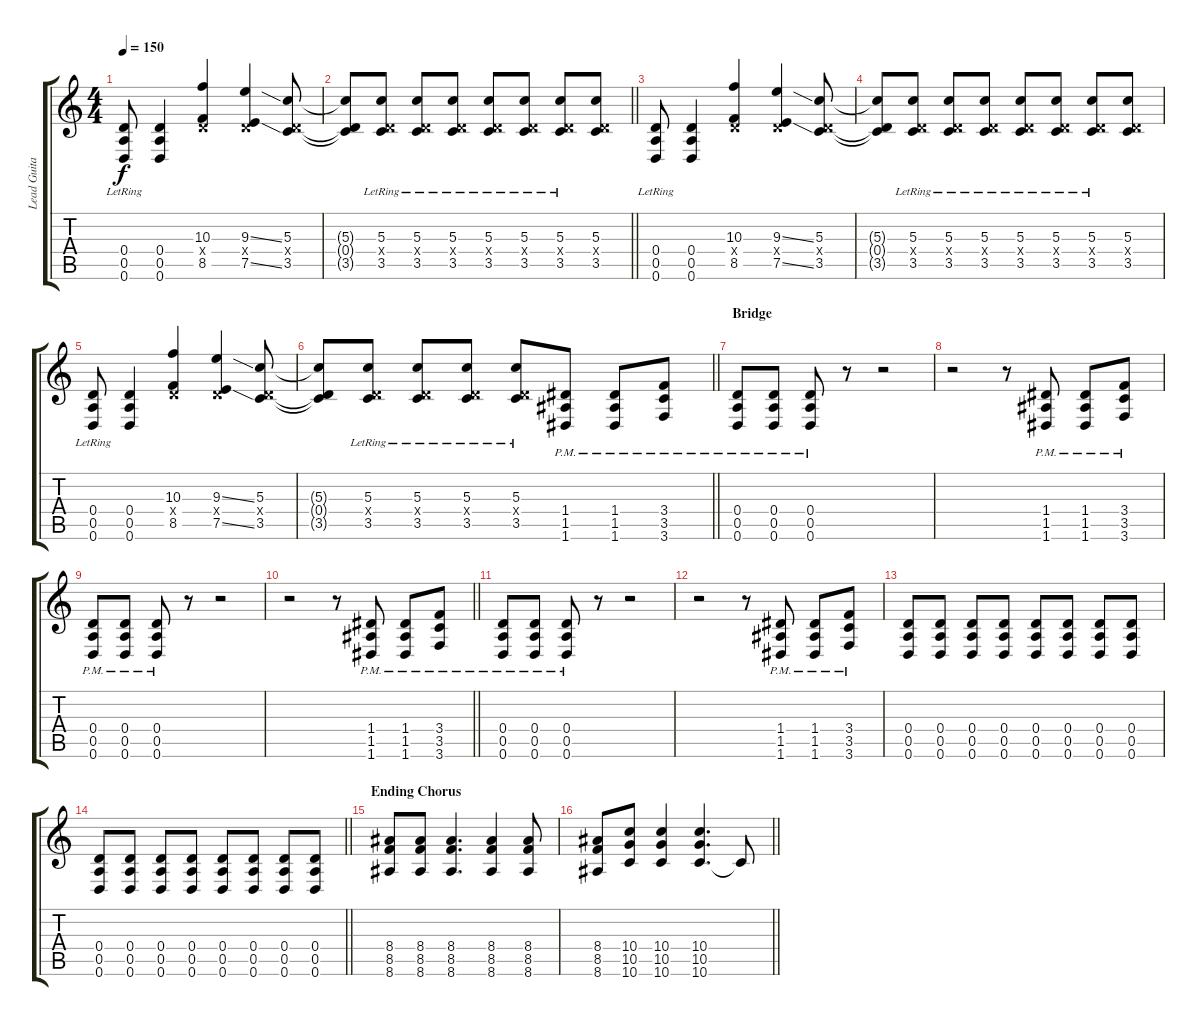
\track ("Lead Guitar - Brad Delson" "Lead Guita") {instrument overdrivenguitar}
\staff {score tabs}
\tuning (E4 B3 G3 D3 A2 D2) {hide}
\ts (4 4)
\tempo 150
\clef g2
\ks c
(0.4{lr} 0.5{lr} 0.6{lr}).8{dy f} (0.4 0.5 0.6).4 (10.3 0.4{x} 8.5).4 (9.3{ss} 0.4{x} 7.5{ss}).4 (5.3 0.4{x} 3.5).8 |
\barLineRight lightlight
(5.3{t} 0.4{t} 3.5{t}).8 (5.3{lr} 0.4{x} 3.5{lr}).8 (5.3{lr} 0.4{x} 3.5{lr}).8 (5.3{lr} 0.4{x} 3.5{lr}).8 (5.3{lr} 0.4{x} 3.5{lr}).8 (5.3{lr} 0.4{x} 3.5{lr}).8 (5.3{lr} 0.4{x} 3.5{lr}).8 (5.3 0.4{x} 3.5).8 |
(0.4{lr} 0.5{lr} 0.6{lr}).8 (0.4 0.5 0.6).4 (10.3 0.4{x} 8.5).4 (9.3{ss} 0.4{x} 7.5{ss}).4 (5.3 0.4{x} 3.5).8 |
(5.3{t} 0.4{t} 3.5{t}).8 (5.3{lr} 0.4{x} 3.5{lr}).8 (5.3{lr} 0.4{x} 3.5{lr}).8 (5.3{lr} 0.4{x} 3.5{lr}).8 (5.3{lr} 0.4{x} 3.5{lr}).8 (5.3{lr} 0.4{x} 3.5{lr}).8 (5.3{lr} 0.4{x} 3.5{lr}).8 (5.3 0.4{x} 3.5).8 |
(0.4{lr} 0.5{lr} 0.6{lr}).8 (0.4 0.5 0.6).4 (10.3 0.4{x} 8.5).4 (9.3{ss} 0.4{x} 7.5{ss}).4 (5.3 0.4{x} 3.5).8 |
\barLineRight lightlight
(5.3{t} 0.4{t} 3.5{t}).8 (5.3{lr} 0.4{x} 3.5{lr}).8 (5.3{lr} 0.4{x} 3.5{lr}).8 (5.3{lr} 0.4{x} 3.5{lr}).8 (5.3{lr} 0.4{x} 3.5{lr}).8 (1.4{pm} 1.5{pm} 1.6{pm}).8 (1.4{pm} 1.5{pm} 1.6{pm}).8 (3.4{pm} 3.5{pm} 3.6{pm}).8 |
\section ("" "Bridge")
(0.4{pm} 0.5{pm} 0.6{pm}).8 (0.4{pm} 0.5{pm} 0.6{pm}).8 (0.4{pm} 0.5{pm} 0.6{pm}).8 r.8 r.2 |
r.2 r.8 (1.4{pm} 1.5{pm} 1.6{pm}).8 (1.4{pm} 1.5{pm} 1.6{pm}).8 (3.4{pm} 3.5{pm} 3.6{pm}).8 |
(0.4{pm} 0.5{pm} 0.6{pm}).8 (0.4{pm} 0.5{pm} 0.6{pm}).8 (0.4{pm} 0.5{pm} 0.6{pm}).8 r.8 r.2 |
\barLineRight lightlight
r.2 r.8 (1.4{pm} 1.5{pm} 1.6{pm}).8 (1.4{pm} 1.5{pm} 1.6{pm}).8 (3.4{pm} 3.5{pm} 3.6{pm}).8 |
(0.4{pm} 0.5{pm} 0.6{pm}).8 (0.4{pm} 0.5{pm} 0.6{pm}).8 (0.4{pm} 0.5{pm} 0.6{pm}).8 r.8 r.2 |
r.2 r.8 (1.4{pm} 1.5{pm} 1.6{pm}).8 (1.4{pm} 1.5{pm} 1.6{pm}).8 (3.4{pm} 3.5{pm} 3.6{pm}).8 |
(0.4 0.5 0.6).8 (0.4 0.5 0.6).8 (0.4 0.5 0.6).8 (0.4 0.5 0.6).8 (0.4 0.5 0.6).8 (0.4 0.5 0.6).8 (0.4 0.5 0.6).8 (0.4 0.5 0.6).8 |
\barLineRight lightlight
(0.4 0.5 0.6).8 (0.4 0.5 0.6).8 (0.4 0.5 0.6).8 (0.4 0.5 0.6).8 (0.4 0.5 0.6).8 (0.4 0.5 0.6).8 (0.4 0.5 0.6).8 (0.4 0.5 0.6).8 |
\section ("" "Ending Chorus")
(8.4 8.5 8.6).8 (8.4 8.5 8.6).8 (8.4 8.5 8.6).4{d} (8.4 8.5 8.6).4 (8.4 8.5 8.6).8 |
\barLineRight lightlight
(8.4 8.5 8.6).8 (10.4 10.5 10.6).8 (10.4 10.5 10.6).4 (10.4 10.5 10.6).4{d} 10.6{t}.8
